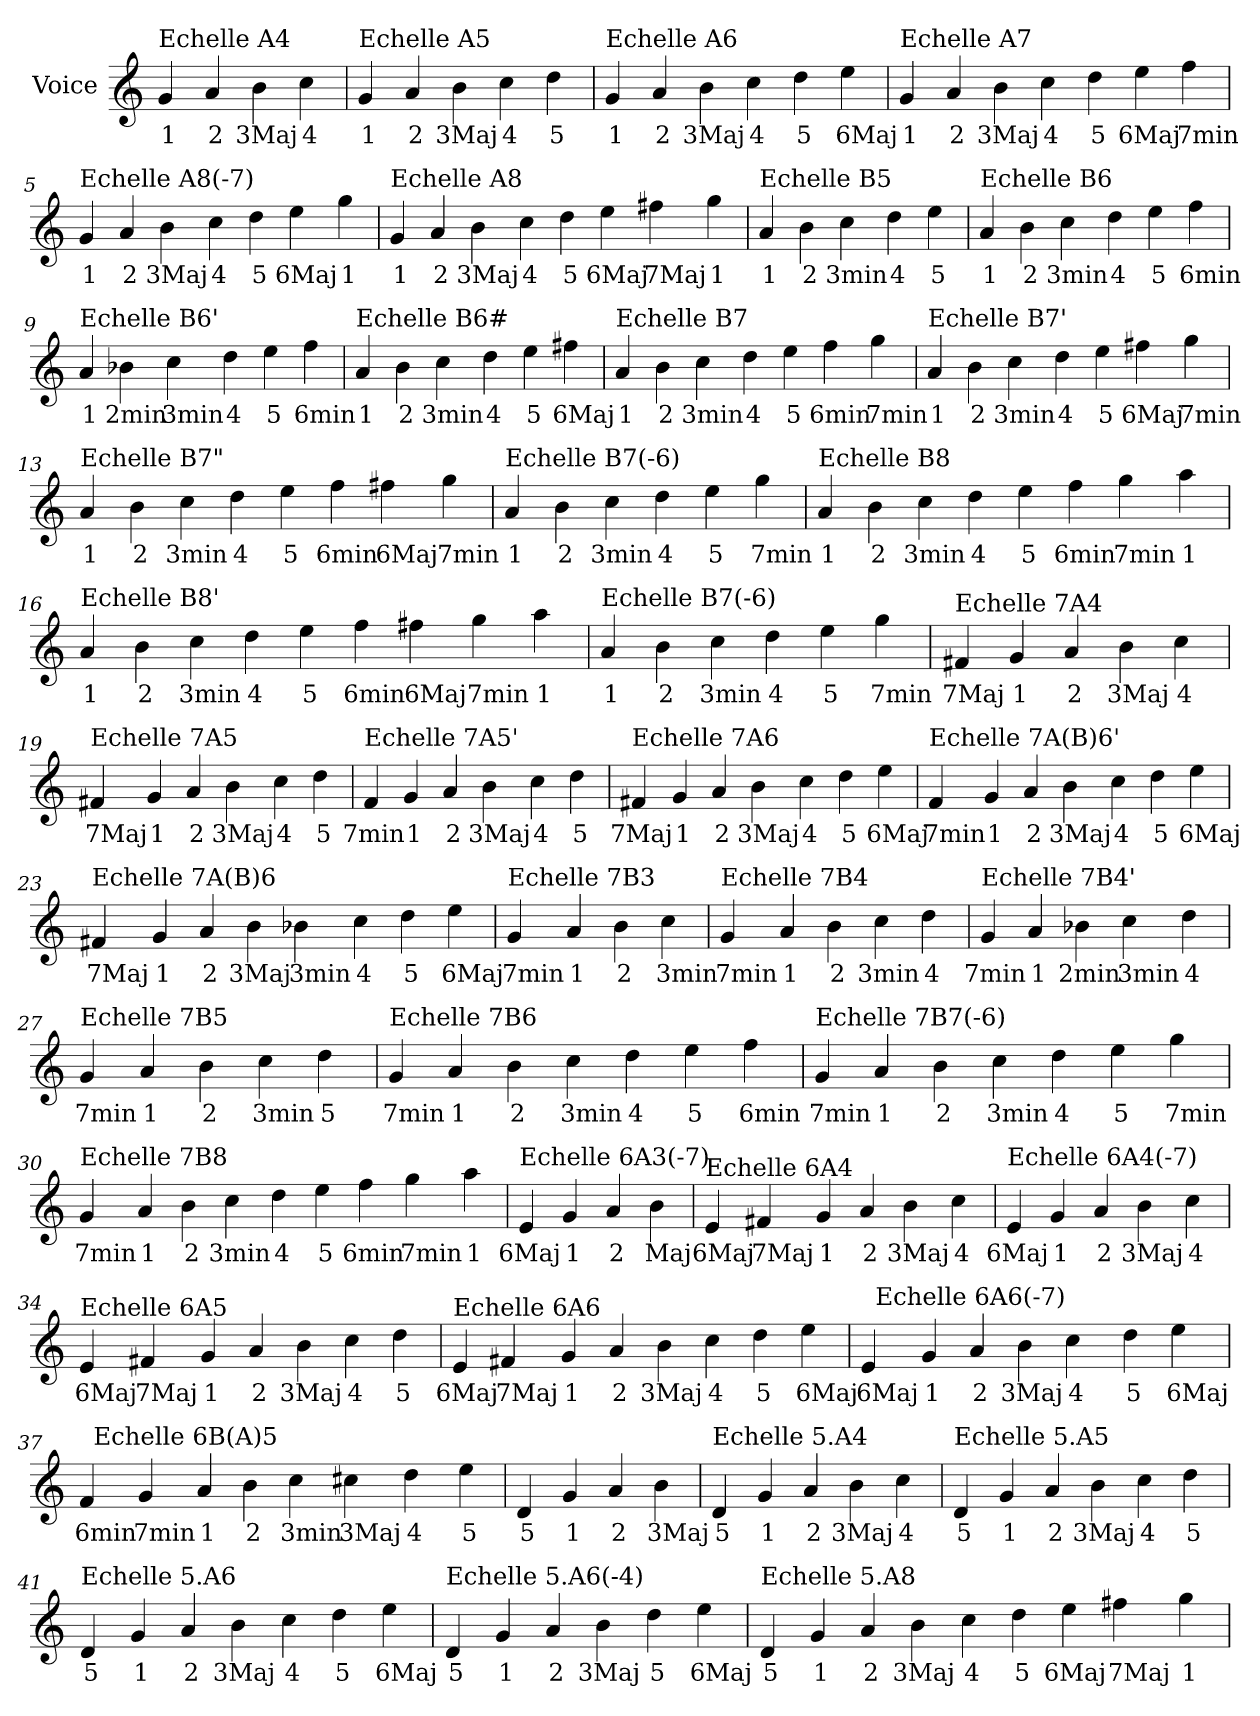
**kern	**text
*part1	*part1
*staff1	*staff1
*I"Voice	*
*I'V	*
*clefG2	*
*k[]	*
*C:	*
=1	=1
!LO:TX:a:t=Echelle A4	!
4g	1
4a	2
4b	3Maj
4cc	4
=2	=2
!LO:TX:a:t=Echelle A5	!
4g	1
4a	2
4b	3Maj
4cc	4
4dd	5
!!LO:LB:g=z
=3	=3
!LO:TX:a:t=Echelle A6	!
4g	1
4a	2
4b	3Maj
4cc	4
4dd	5
4ee	6Maj
=4	=4
!LO:TX:a:t=Echelle A7	!
4g	1
4a	2
4b	3Maj
4cc	4
4dd	5
4ee	6Maj
4ff	7min
!!LO:LB:g=z
=5	=5
!LO:TX:a:t=Echelle A8(-7)	!
4g	1
4a	2
4b	3Maj
4cc	4
4dd	5
4ee	6Maj
4gg	1
=6	=6
!LO:TX:a:t=Echelle A8	!
4g	1
4a	2
4b	3Maj
4cc	4
4dd	5
4ee	6Maj
4ff#X	7Maj
4gg	1
!!LO:LB:g=z
=7	=7
!LO:TX:a:t=Echelle B5	!
4a	1
4b	2
4cc	3min
4dd	4
4ee	5
=8	=8
!LO:TX:a:t=Echelle B6	!
4a	1
4b	2
4cc	3min
4dd	4
4ee	5
4ff	6min
!!LO:LB:g=z
=9	=9
!LO:TX:a:t=Echelle B6'	!
4a	1
4b-X	2min
4cc	3min
4dd	4
4ee	5
4ff	6min
=10	=10
!LO:TX:a:t=Echelle B6#	!
4a	1
4b	2
4cc	3min
4dd	4
4ee	5
4ff#X	6Maj
!!LO:LB:g=z
=11	=11
!LO:TX:a:t=Echelle B7	!
4a	1
4b	2
4cc	3min
4dd	4
4ee	5
4ff	6min
4gg	7min
=12	=12
!LO:TX:a:t=Echelle B7'	!
4a	1
4b	2
4cc	3min
4dd	4
4ee	5
4ff#X	6Maj
4gg	7min
!!LO:LB:g=z
=13	=13
!LO:TX:a:t=Echelle B7"	!
4a	1
4b	2
4cc	3min
4dd	4
4ee	5
4ff	6min
4ff#X	6Maj
4gg	7min
=14	=14
!LO:TX:a:t=Echelle B7(-6)	!
4a	1
4b	2
4cc	3min
4dd	4
4ee	5
4gg	7min
!!LO:LB:g=z
=15	=15
!LO:TX:a:t=Echelle B8	!
4a	1
4b	2
4cc	3min
4dd	4
4ee	5
4ff	6min
4gg	7min
4aa	1
=16	=16
!LO:TX:a:t=Echelle B8'	!
4a	1
4b	2
4cc	3min
4dd	4
4ee	5
4ff	6min
4ff#X	6Maj
4gg	7min
4aa	1
!!LO:LB:g=z
=17	=17
!LO:TX:a:t=Echelle B7(-6)	!
4a	1
4b	2
4cc	3min
4dd	4
4ee	5
4gg	7min
=18	=18
!LO:TX:a:t=Echelle 7A4	!
4f#X	7Maj
4g	1
4a	2
4b	3Maj
4cc	4
!!LO:LB:g=z
=19	=19
!LO:TX:a:t=Echelle 7A5	!
4f#X	7Maj
4g	1
4a	2
4b	3Maj
4cc	4
4dd	5
=20	=20
!LO:TX:a:t=Echelle 7A5'	!
4f	7min
4g	1
4a	2
4b	3Maj
4cc	4
4dd	5
!!LO:LB:g=z
=21	=21
!LO:TX:a:t=Echelle 7A6	!
4f#X	7Maj
4g	1
4a	2
4b	3Maj
4cc	4
4dd	5
4ee	6Maj
=22	=22
!LO:TX:a:t=Echelle 7A(B)6'	!
4f	7min
4g	1
4a	2
4b	3Maj
4cc	4
4dd	5
4ee	6Maj
!!LO:LB:g=z
=23	=23
!LO:TX:a:t=Echelle 7A(B)6	!
4f#X	7Maj
4g	1
4a	2
4b	3Maj
4b-X	3min
4cc	4
4dd	5
4ee	6Maj
=24	=24
!LO:TX:a:t=Echelle 7B3	!
4g	7min
4a	1
4b	2
4cc	3min
!!LO:PB:g=z
=25	=25
!LO:TX:a:t=Echelle 7B4	!
4g	7min
4a	1
4b	2
4cc	3min
4dd	4
=26	=26
!LO:TX:a:t=Echelle 7B4'	!
4g	7min
4a	1
4b-X	2min
4cc	3min
4dd	4
!!LO:LB:g=z
=27	=27
!LO:TX:a:t=Echelle 7B5	!
4g	7min
4a	1
4b	2
4cc	3min
4dd	5
=28	=28
!LO:TX:a:t=Echelle 7B6	!
4g	7min
4a	1
4b	2
4cc	3min
4dd	4
4ee	5
4ff	6min
!!LO:LB:g=z
=29	=29
!LO:TX:a:t=Echelle 7B7(-6)	!
4g	7min
4a	1
4b	2
4cc	3min
4dd	4
4ee	5
4gg	7min
=30	=30
!LO:TX:a:t=Echelle 7B8	!
4g	7min
4a	1
4b	2
4cc	3min
4dd	4
4ee	5
4ff	6min
4gg	7min
4aa	1
!!LO:LB:g=z
=31	=31
!LO:TX:a:t=Echelle 6A3(-7)	!
4e	6Maj
4g	1
4a	2
4b	Maj
=32	=32
!LO:TX:a:t=Echelle 6A4	!
4e	6Maj
4f#X	7Maj
4g	1
4a	2
4b	3Maj
4cc	4
!!LO:LB:g=z
=33	=33
!LO:TX:a:t=Echelle 6A4(-7)	!
4e	6Maj
4g	1
4a	2
4b	3Maj
4cc	4
=34	=34
!LO:TX:a:t=Echelle 6A5	!
4e	6Maj
4f#X	7Maj
4g	1
4a	2
4b	3Maj
4cc	4
4dd	5
!!LO:LB:g=z
=35	=35
!LO:TX:a:t=Echelle 6A6	!
4e	6Maj
4f#X	7Maj
4g	1
4a	2
4b	3Maj
4cc	4
4dd	5
4ee	6Maj
=36	=36
*^	*
4e	32ryy	6Maj
!	!LO:TX:a:t=Echelle 6A6(-7)	!
.	1ryy	.
4g	.	1
4a	.	2
4b	.	3Maj
4cc	.	4
.	2ryy	.
4dd	.	5
4ee	.	6Maj
.	8..ryy	.
!!LO:LB:g=z	!!
=37	=37	=37
4f	32ryy	6min
!	!LO:TX:a:t=Echelle 6B(A)5	!
.	1ryy	.
4g	.	7min
4a	.	1
4b	.	2
4cc	.	3min
.	2ryy	.
4cc#X	.	3Maj
4dd	.	4
.	4...ryy	.
4ee	.	5
=38	=38	=38
!LO:TX:a:t=Echelle 5.A3	!	!
*v	*v	*
4d	5
4g	1
4a	2
4b	3Maj
!!LO:LB:g=z
=39	=39
!LO:TX:a:t=Echelle 5.A4	!
4d	5
4g	1
4a	2
4b	3Maj
4cc	4
=40	=40
!LO:TX:a:t=Echelle 5.A5	!
4d	5
4g	1
4a	2
4b	3Maj
4cc	4
4dd	5
!!LO:LB:g=z
=41	=41
!LO:TX:a:t=Echelle 5.A6	!
4d	5
4g	1
4a	2
4b	3Maj
4cc	4
4dd	5
4ee	6Maj
=42	=42
!LO:TX:a:t=Echelle 5.A6(-4)	!
4d	5
4g	1
4a	2
4b	3Maj
4dd	5
4ee	6Maj
!!LO:LB:g=z
=43	=43
!LO:TX:a:t=Echelle 5.A8	!
4d	5
4g	1
4a	2
4b	3Maj
4cc	4
4dd	5
4ee	6Maj
4ff#X	7Maj
4gg	1
=	=
*-	*-
